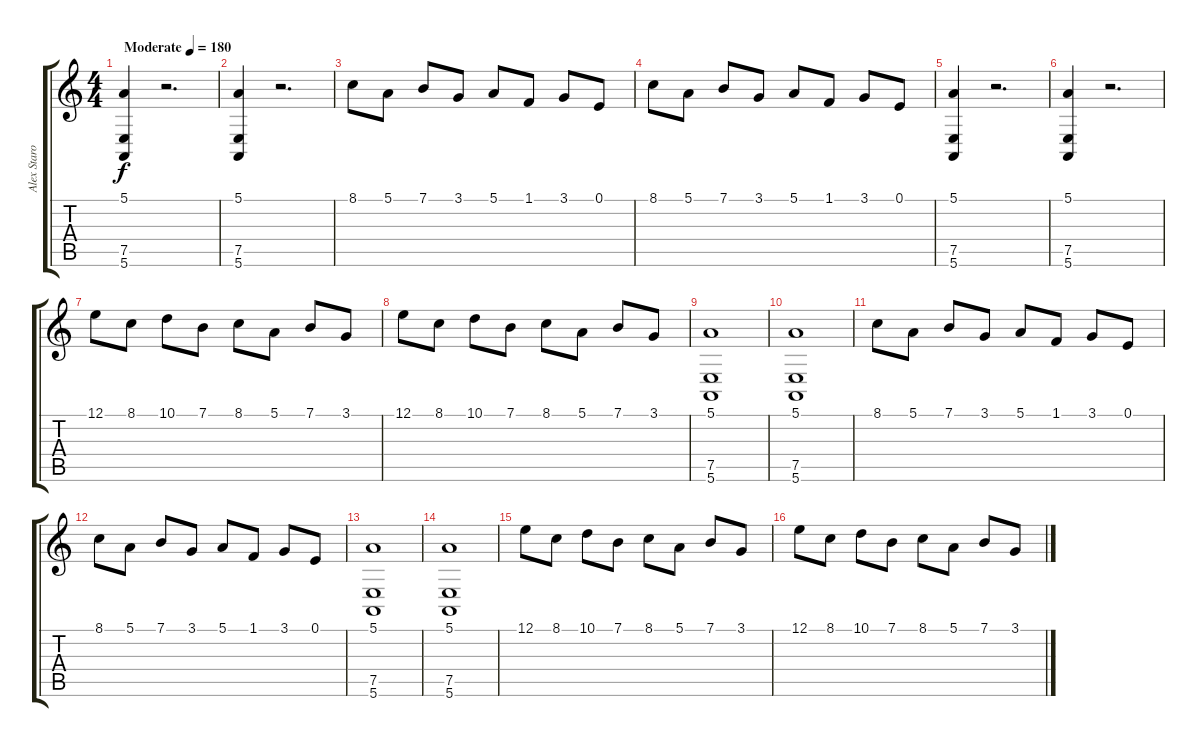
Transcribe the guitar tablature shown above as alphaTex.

\track ("Alex Staropoli" "Alex Staro") {instrument harpsichord}
\staff {score tabs}
\tuning (E4 B3 G3 D3 A2 E2) {hide}
\ts (4 4)
\tempo (180 "Moderate")
\clef g2
\ks c
(5.1 7.5 5.6).4{dy f instrument harpsichord} r.2{d} |
(5.1 7.5 5.6).4 r.2{d} |
8.1.8 5.1.8 7.1.8 3.1.8 5.1.8 1.1.8 3.1.8 0.1.8 |
8.1.8 5.1.8 7.1.8 3.1.8 5.1.8 1.1.8 3.1.8 0.1.8 |
(5.1 7.5 5.6).4 r.2{d} |
(5.1 7.5 5.6).4 r.2{d} |
12.1.8 8.1.8 10.1.8 7.1.8 8.1.8 5.1.8 7.1.8 3.1.8 |
12.1.8 8.1.8 10.1.8 7.1.8 8.1.8 5.1.8 7.1.8 3.1.8 |
(5.1 7.5 5.6).1 |
(5.1 7.5 5.6).1 |
8.1.8 5.1.8 7.1.8 3.1.8 5.1.8 1.1.8 3.1.8 0.1.8 |
8.1.8 5.1.8 7.1.8 3.1.8 5.1.8 1.1.8 3.1.8 0.1.8 |
(5.1 7.5 5.6).1 |
(5.1 7.5 5.6).1 |
12.1.8 8.1.8 10.1.8 7.1.8 8.1.8 5.1.8 7.1.8 3.1.8 |
12.1.8 8.1.8 10.1.8 7.1.8 8.1.8 5.1.8 7.1.8 3.1.8
